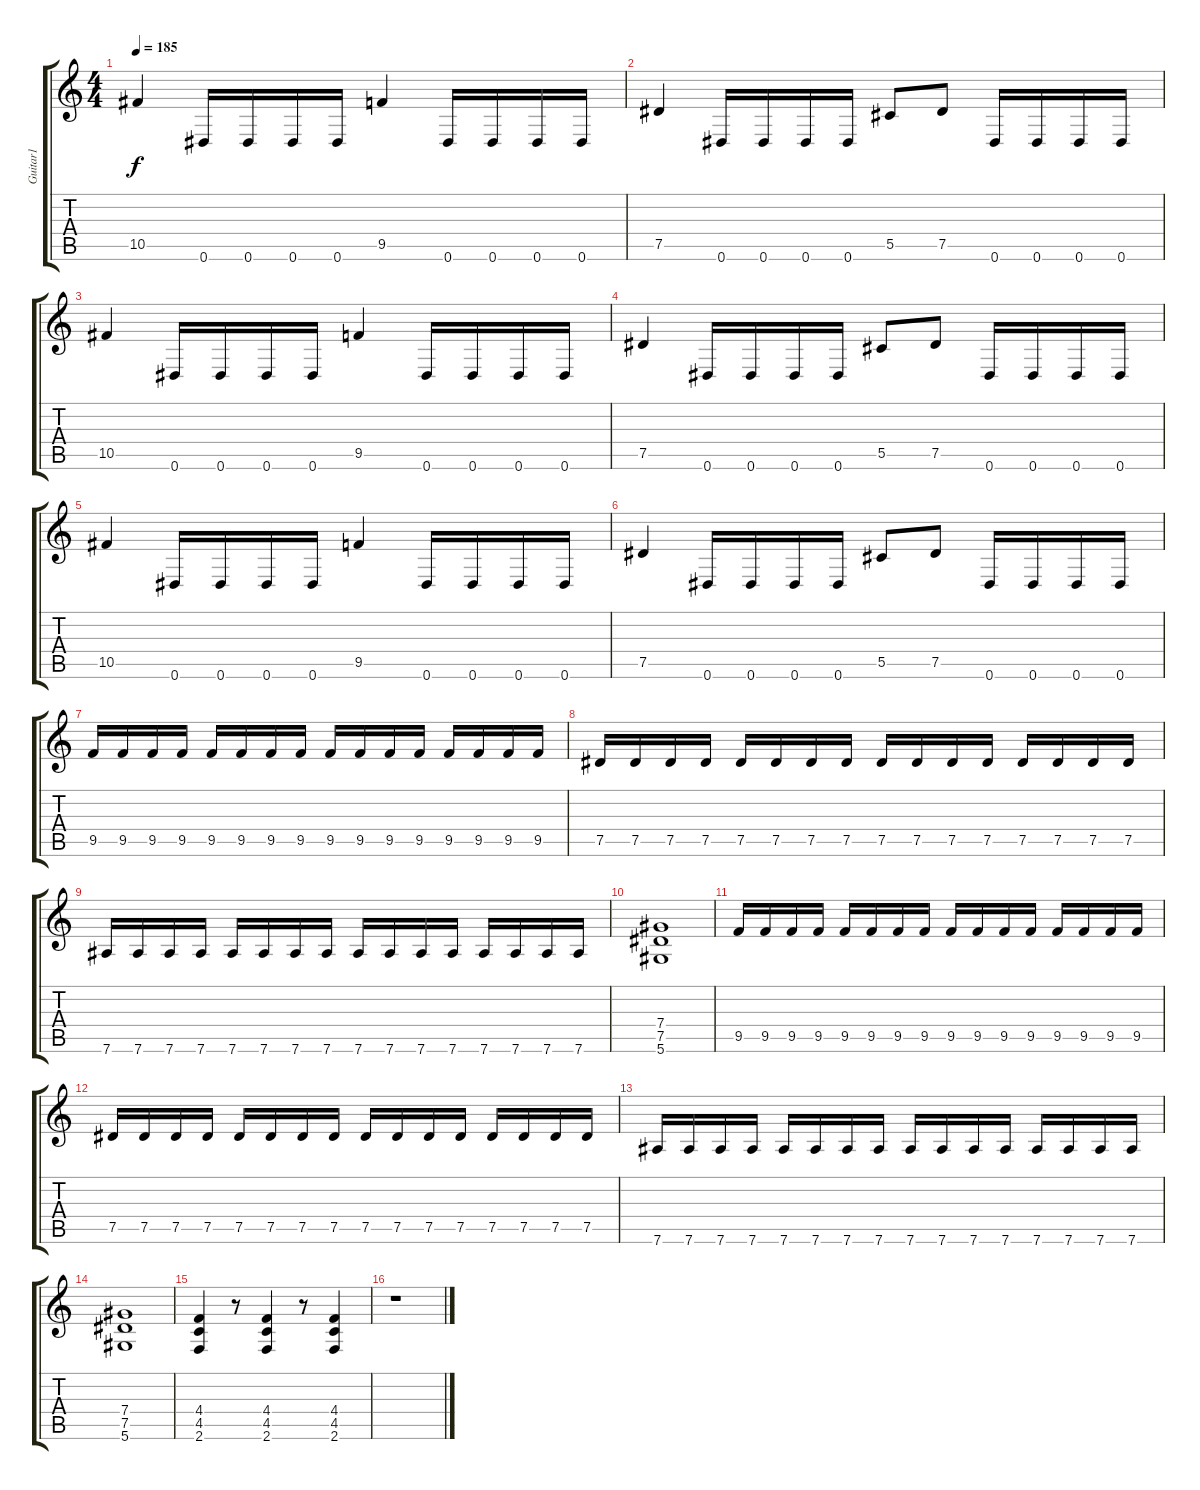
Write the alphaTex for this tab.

\track ("Guitar1" "Guitar1") {instrument distortionguitar}
\staff {score tabs}
\tuning (Eb4 Bb3 Gb3 Db3 Ab2 Eb2) {hide}
\ts (4 4)
\tempo 185
\clef g2
\ks c
10.5.4{dy f} 0.6.16 0.6.16 0.6.16 0.6.16 9.5.4 0.6.16 0.6.16 0.6.16 0.6.16 |
7.5.4 0.6.16 0.6.16 0.6.16 0.6.16 5.5.8 7.5.8 0.6.16 0.6.16 0.6.16 0.6.16 |
10.5.4 0.6.16 0.6.16 0.6.16 0.6.16 9.5.4 0.6.16 0.6.16 0.6.16 0.6.16 |
7.5.4 0.6.16 0.6.16 0.6.16 0.6.16 5.5.8 7.5.8 0.6.16 0.6.16 0.6.16 0.6.16 |
10.5.4 0.6.16 0.6.16 0.6.16 0.6.16 9.5.4 0.6.16 0.6.16 0.6.16 0.6.16 |
7.5.4 0.6.16 0.6.16 0.6.16 0.6.16 5.5.8 7.5.8 0.6.16 0.6.16 0.6.16 0.6.16 |
9.5.16 9.5.16 9.5.16 9.5.16 9.5.16 9.5.16 9.5.16 9.5.16 9.5.16 9.5.16 9.5.16 9.5.16 9.5.16 9.5.16 9.5.16 9.5.16 |
7.5.16 7.5.16 7.5.16 7.5.16 7.5.16 7.5.16 7.5.16 7.5.16 7.5.16 7.5.16 7.5.16 7.5.16 7.5.16 7.5.16 7.5.16 7.5.16 |
7.6.16 7.6.16 7.6.16 7.6.16 7.6.16 7.6.16 7.6.16 7.6.16 7.6.16 7.6.16 7.6.16 7.6.16 7.6.16 7.6.16 7.6.16 7.6.16 |
(7.4 7.5 5.6).1 |
9.5.16 9.5.16 9.5.16 9.5.16 9.5.16 9.5.16 9.5.16 9.5.16 9.5.16 9.5.16 9.5.16 9.5.16 9.5.16 9.5.16 9.5.16 9.5.16 |
7.5.16 7.5.16 7.5.16 7.5.16 7.5.16 7.5.16 7.5.16 7.5.16 7.5.16 7.5.16 7.5.16 7.5.16 7.5.16 7.5.16 7.5.16 7.5.16 |
7.6.16 7.6.16 7.6.16 7.6.16 7.6.16 7.6.16 7.6.16 7.6.16 7.6.16 7.6.16 7.6.16 7.6.16 7.6.16 7.6.16 7.6.16 7.6.16 |
(7.4 7.5 5.6).1 |
(4.4 4.5 2.6).4 r.8 (4.4 4.5 2.6).4 r.8 (4.4 4.5 2.6).4 |
r.1
